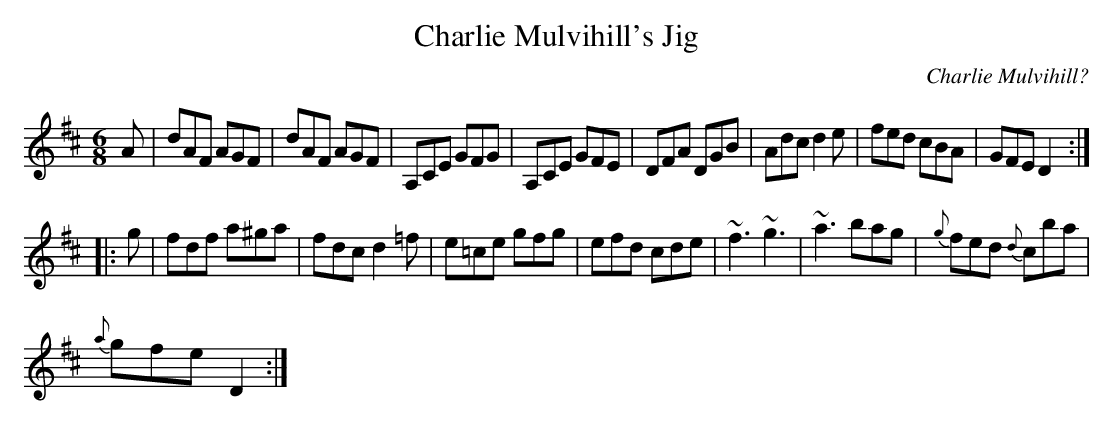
X:1
T:Charlie Mulvihill's Jig
C:Charlie Mulvihill?
M:6/8
K:D
A|dAF AGF|dAF AGF|A,CE GFG|A,CE GFE|DFA DGB|Adc d2e|fed cBA|GFE D2::
g|fdf a^ga|fdc d2=f|e=ce gfg|efd cde|~f3 ~g3|~a3 bag|{g}fed {d}cba|
{a}gfe D2:|
